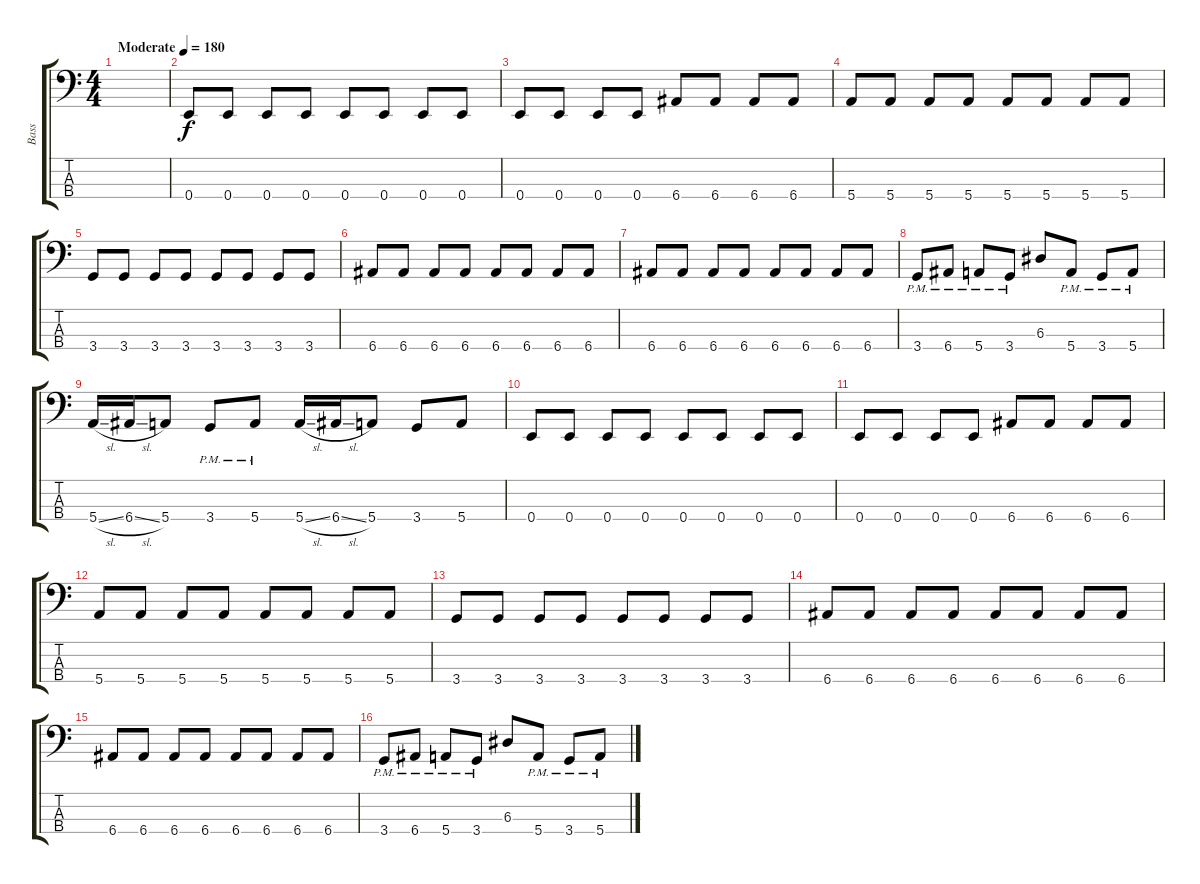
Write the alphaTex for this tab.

\track ("Bass" "Bass") {instrument electricbassfinger}
\staff {score tabs}
\tuning (G2 D2 A1 E1) {hide}
\ts (4 4)
\tempo (180 "Moderate")
\clef f4
\ks c
|
0.4.8 0.4.8 0.4.8 0.4.8 0.4.8 0.4.8 0.4.8 0.4.8 |
0.4.8 0.4.8 0.4.8 0.4.8 6.4.8 6.4.8 6.4.8 6.4.8 |
5.4.8 5.4.8 5.4.8 5.4.8 5.4.8 5.4.8 5.4.8 5.4.8 |
3.4.8 3.4.8 3.4.8 3.4.8 3.4.8 3.4.8 3.4.8 3.4.8 |
6.4.8 6.4.8 6.4.8 6.4.8 6.4.8 6.4.8 6.4.8 6.4.8 |
6.4.8 6.4.8 6.4.8 6.4.8 6.4.8 6.4.8 6.4.8 6.4.8 |
3.4{pm}.8 6.4{pm}.8 5.4{pm}.8 3.4{pm}.8 6.3.8 5.4{pm}.8 3.4{pm}.8 5.4{pm}.8 |
5.4{sl}.16 6.4{sl}.16 5.4.8 3.4{pm}.8 5.4{pm}.8 5.4{sl}.16 6.4{sl}.16 5.4.8 3.4.8 5.4.8 |
0.4.8 0.4.8 0.4.8 0.4.8 0.4.8 0.4.8 0.4.8 0.4.8 |
0.4.8 0.4.8 0.4.8 0.4.8 6.4.8 6.4.8 6.4.8 6.4.8 |
5.4.8 5.4.8 5.4.8 5.4.8 5.4.8 5.4.8 5.4.8 5.4.8 |
3.4.8 3.4.8 3.4.8 3.4.8 3.4.8 3.4.8 3.4.8 3.4.8 |
6.4.8 6.4.8 6.4.8 6.4.8 6.4.8 6.4.8 6.4.8 6.4.8 |
6.4.8 6.4.8 6.4.8 6.4.8 6.4.8 6.4.8 6.4.8 6.4.8 |
3.4{pm}.8 6.4{pm}.8 5.4{pm}.8 3.4{pm}.8 6.3.8 5.4{pm}.8 3.4{pm}.8 5.4{pm}.8
